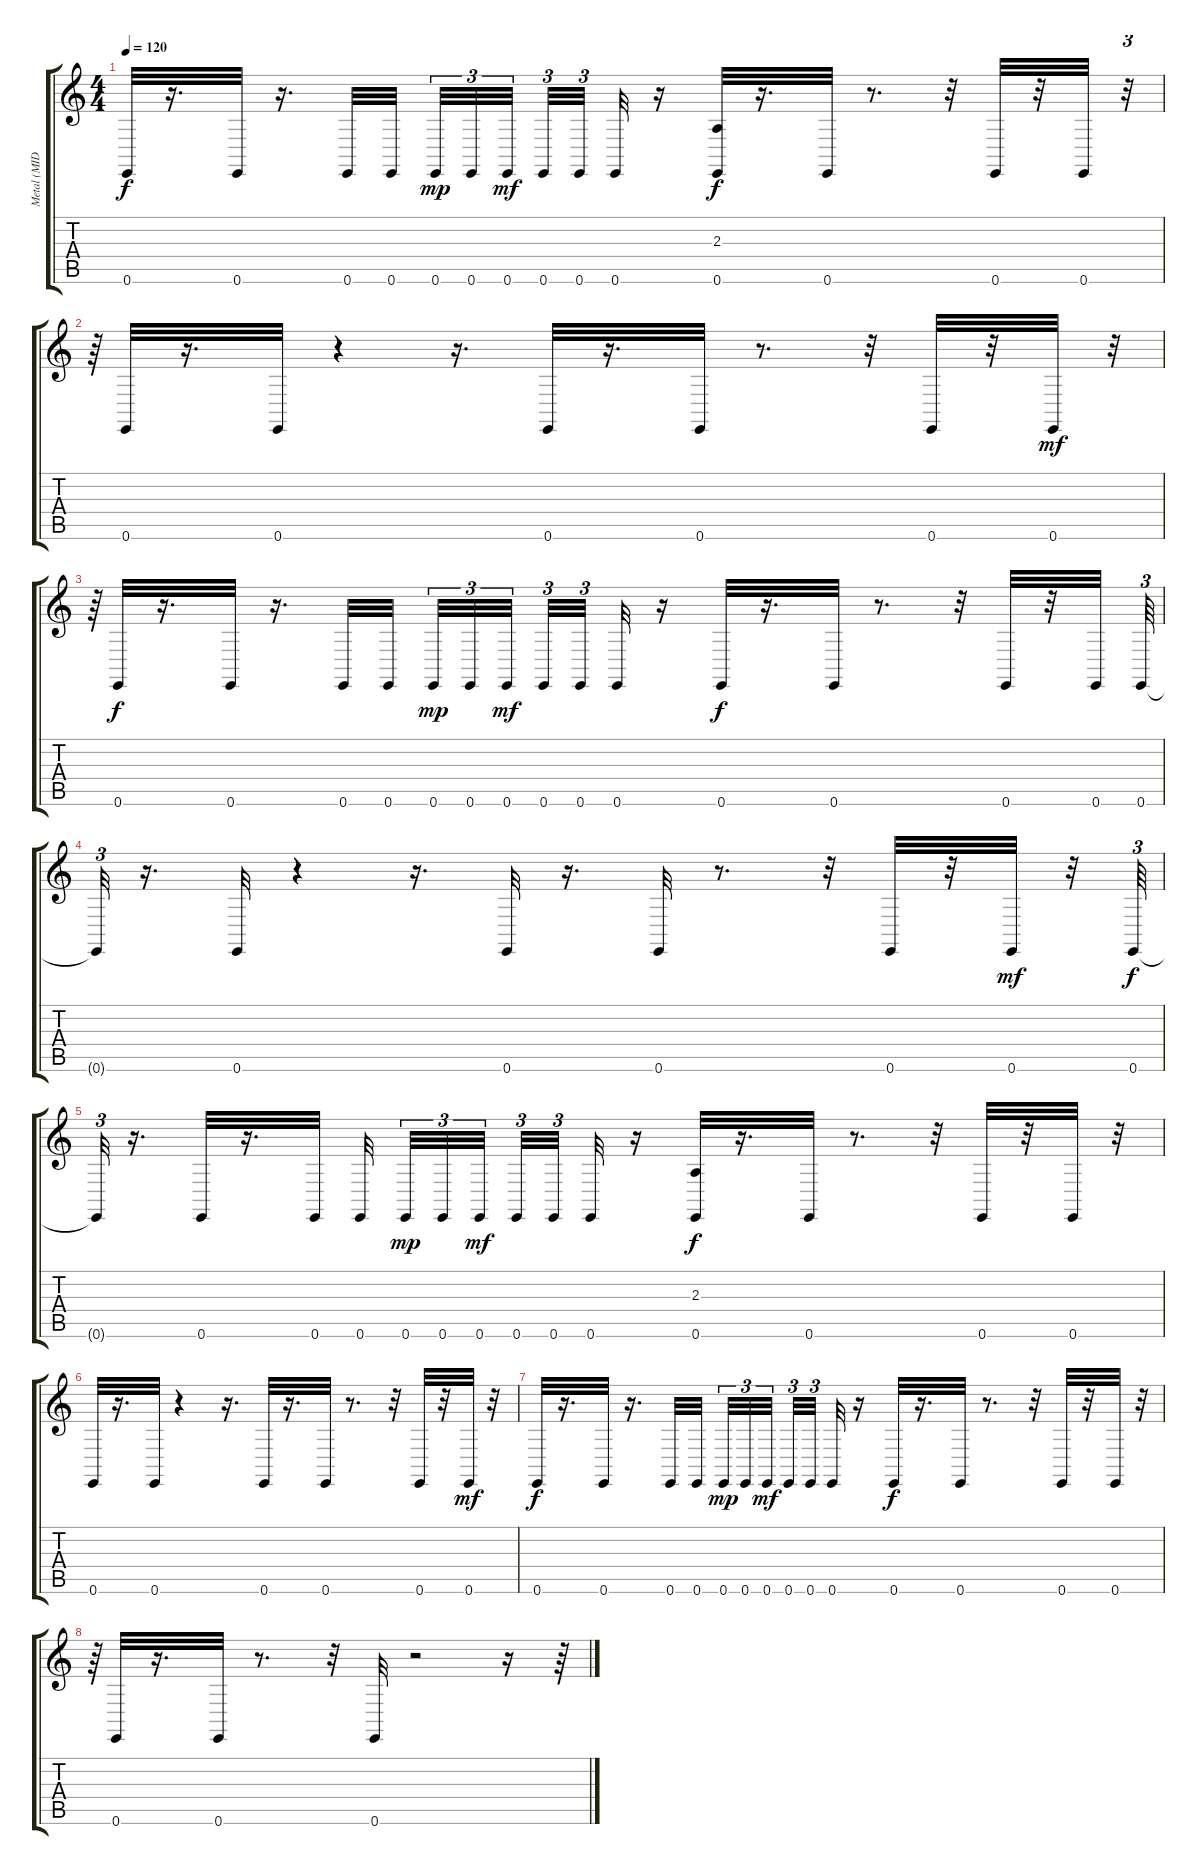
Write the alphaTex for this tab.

\track ("Metal (MIDI)" "Metal (MID") {instrument stringensemble1}
\staff {score tabs}
\tuning (E4 B3 G3 D3 A2 E2) {hide}
\ts (4 4)
\tempo 120
\clef g2
\ks c
0.6.32{dy f} r.16{d} 0.6.32 r.16{d} 0.6.32 0.6.32 0.6.32{tu (3 2) dy mp} 0.6.32{tu (3 2)} 0.6.32{tu (3 2) dy mf} 0.6.32{tu (3 2)} 0.6.32{tu (3 2)} 0.6.32 r.16 (2.3 0.6).32{dy f} r.16{d} 0.6.32 r.8{d} r.32 0.6.32 r.32 0.6.32 r.32{tu (3 2)} |
r.64{tu (3 2)} 0.6.32 r.16{d} 0.6.32 r.4 r.16{d} 0.6.32 r.16{d} 0.6.32 r.8{d} r.32 0.6.32 r.32 0.6.32{dy mf} r.32{tu (3 2)} |
r.64{tu (3 2)} 0.6.32{dy f} r.16{d} 0.6.32 r.16{d} 0.6.32 0.6.32 0.6.32{tu (3 2) dy mp} 0.6.32{tu (3 2)} 0.6.32{tu (3 2) dy mf} 0.6.32{tu (3 2)} 0.6.32{tu (3 2)} 0.6.32 r.16 0.6.32{dy f} r.16{d} 0.6.32 r.8{d} r.32 0.6.32 r.32 0.6.32 0.6.64{tu (3 2)} |
0.6{t}.32{tu (3 2)} r.16{d} 0.6.32 r.4 r.16{d} 0.6.32 r.16{d} 0.6.32 r.8{d} r.32 0.6.32 r.32 0.6.32{dy mf} r.32 0.6.64{tu (3 2) dy f} |
0.6{t}.32{tu (3 2)} r.16{d} 0.6.32 r.16{d} 0.6.32 0.6.32 0.6.32{tu (3 2) dy mp} 0.6.32{tu (3 2)} 0.6.32{tu (3 2) dy mf} 0.6.32{tu (3 2)} 0.6.32{tu (3 2)} 0.6.32 r.16 (2.3 0.6).32{dy f} r.16{d} 0.6.32 r.8{d} r.32 0.6.32 r.32 0.6.32 r.32 |
0.6.32 r.16{d} 0.6.32 r.4 r.16{d} 0.6.32 r.16{d} 0.6.32 r.8{d} r.32 0.6.32 r.32 0.6.32{dy mf} r.32 |
0.6.32{dy f} r.16{d} 0.6.32 r.16{d} 0.6.32 0.6.32 0.6.32{tu (3 2) dy mp} 0.6.32{tu (3 2)} 0.6.32{tu (3 2) dy mf} 0.6.32{tu (3 2)} 0.6.32{tu (3 2)} 0.6.32 r.16 0.6.32{dy f} r.16{d} 0.6.32 r.8{d} r.32 0.6.32 r.32 0.6.32 r.32{tu (3 2)} |
r.64{tu (3 2)} 0.6.32 r.16{d} 0.6.32 r.8{d} r.32 0.6.32 r.2 r.16 r.64
